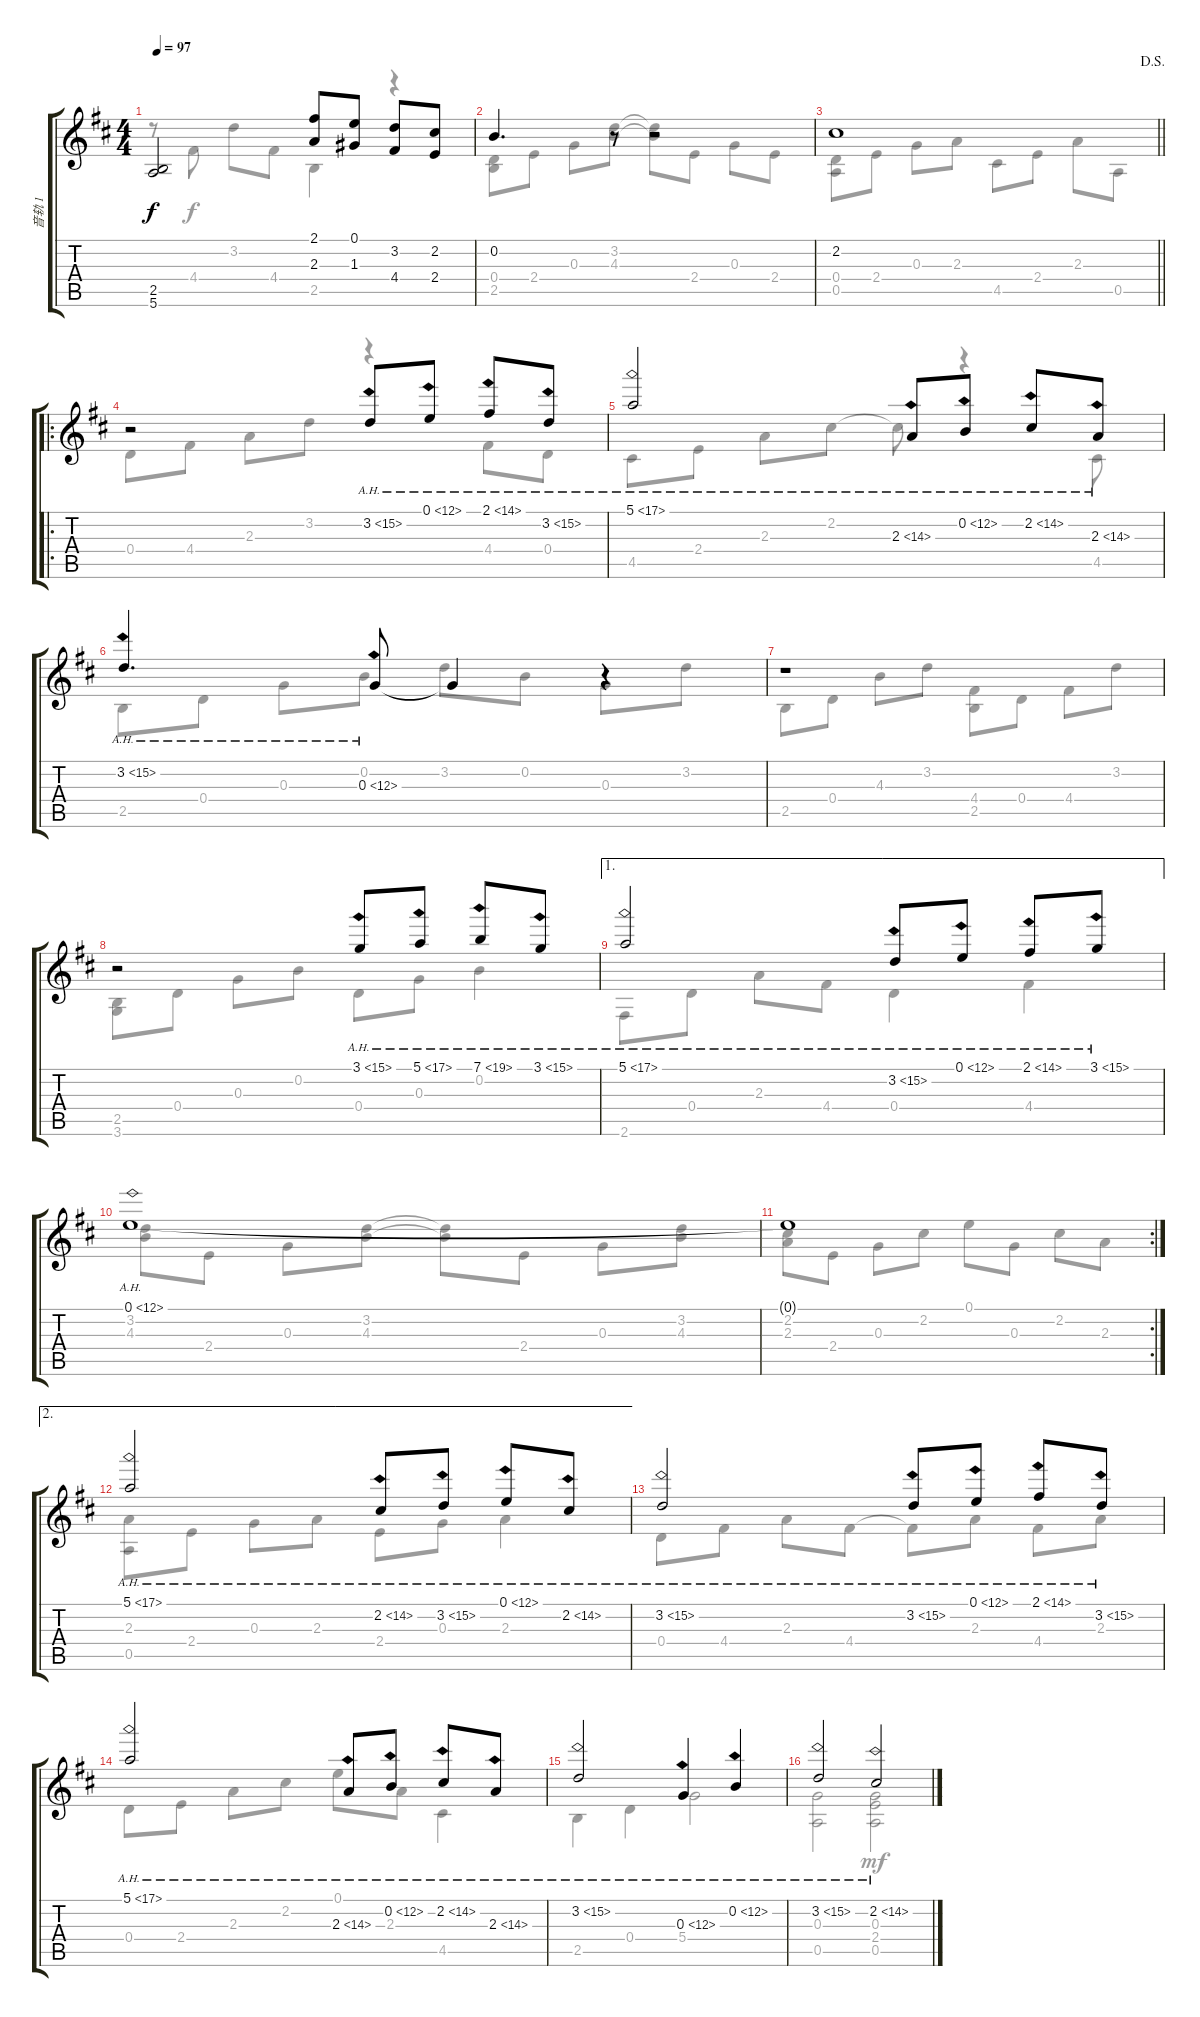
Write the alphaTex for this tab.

\track ("音轨 1" "音轨 1") {instrument acousticguitarnylon}
\staff {score tabs}
\tuning (E4 B3 G3 D3 A2 E2) {hide}
\voice
\ts (4 4)
\tempo 97
\clef g2
\ks d
(2.5 5.6).2{dy f} (2.1 2.3).8 (0.1 1.3).8 (3.2 4.4).8 (2.2 2.4).8 |
0.2.4{d} r.8 r.2 |
\jump dalsegno
\barLineRight lightlight
2.2.1 |
\ro
r.2 3.2{ah 12}.8 0.1{ah 12}.8 2.1{ah 12}.8 3.2{ah 12}.8 |
5.1{ah 12}.2 2.3{ah 12}.8 0.2{ah 12}.8 2.2{ah 12}.8 2.3{ah 12}.8 |
3.2{ah 12}.4{d} 0.3{ah 12}.8 0.3{t}.4 r.4 |
r.1 |
r.2 3.1{ah 12}.8 5.1{ah 12}.8 7.1{ah 12}.8 3.1{ah 12}.8 |
\ae 1
5.1{ah 12}.2 3.2{ah 12}.8 0.1{ah 12}.8 2.1{ah 12}.8 3.1{ah 12}.8 |
0.1{ah 12}.1 |
\rc 2
0.1{t}.1 |
\ae 2
5.1{ah 12}.2 2.2{ah 12}.8 3.2{ah 12}.8 0.1{ah 12}.8 2.2{ah 12}.8 |
3.2{ah 12}.2 3.2{ah 12}.8 0.1{ah 12}.8 2.1{ah 12}.8 3.2{ah 12}.8 |
5.1{ah 12}.2 2.3{ah 12}.8 0.2{ah 12}.8 2.2{ah 12}.8 2.3{ah 12}.8 |
3.2{ah 12}.2 0.3{ah 12}.4 0.2{ah 12}.4 |
3.2{ah 12}.2 2.2{ah 12}.2
\voice
\clef g2
\ottava regular
\simile none
\ks d
r.8{dy f} 4.4.8 3.2.8 4.4.8 2.5.4 r.4 |
(0.4 2.5).8 2.4.8 0.3.8 (3.2 4.3).8 (3.2{t} 4.3{t}).8 2.4.8 0.3.8 2.4.8 |
\barLineRight lightlight
(0.4 0.5).8 2.4.8 0.3.8 2.3.8 4.5.8 2.4.8 2.3.8 0.5.8 |
0.4.8 4.4.8 2.3.8 3.2.8 r.4 4.4.8 0.4.8 |
4.5.8 2.4.8 2.3.8 2.2.8 2.2{t}.8 r.4 4.5.8 |
2.5.8 0.4.8 0.3.8 0.2.8 3.2.8 0.2.8 0.3.8 3.2.8 |
2.5.8 0.4.8 4.3.8 3.2.8 (4.4 2.5).8 0.4.8 4.4.8 3.2.8 |
(2.5 3.6).8 0.4.8 0.3.8 0.2.8 0.4.8 0.3.8 0.2.4 |
2.6.8 0.4.8 2.3.8 4.4.8 0.4.4 4.4.4 |
(3.2 4.3).8 2.4.8 0.3.8 (3.2 4.3).8 (3.2{t} 4.3{t}).8 2.4.8 0.3.8 (3.2 4.3).8 |
(2.2 2.3).8 2.4.8 0.3.8 2.2.8 0.1.8 0.3.8 2.2.8 2.3.8 |
(2.3 0.5).8 2.4.8 0.3.8 2.3.8 2.4.8 0.3.8 2.3.4 |
0.4.8 4.4.8 2.3.8 4.4.8 4.4{t}.8 2.3.8 4.4.8 2.3.8 |
0.4.8 2.4.8 2.3.8 2.2.8 0.1.8 2.3.8 4.5.4 |
2.5.4 0.4.4 5.4.2 |
(0.3 0.5).2 (0.3 2.4 0.5).2{dy mf}
